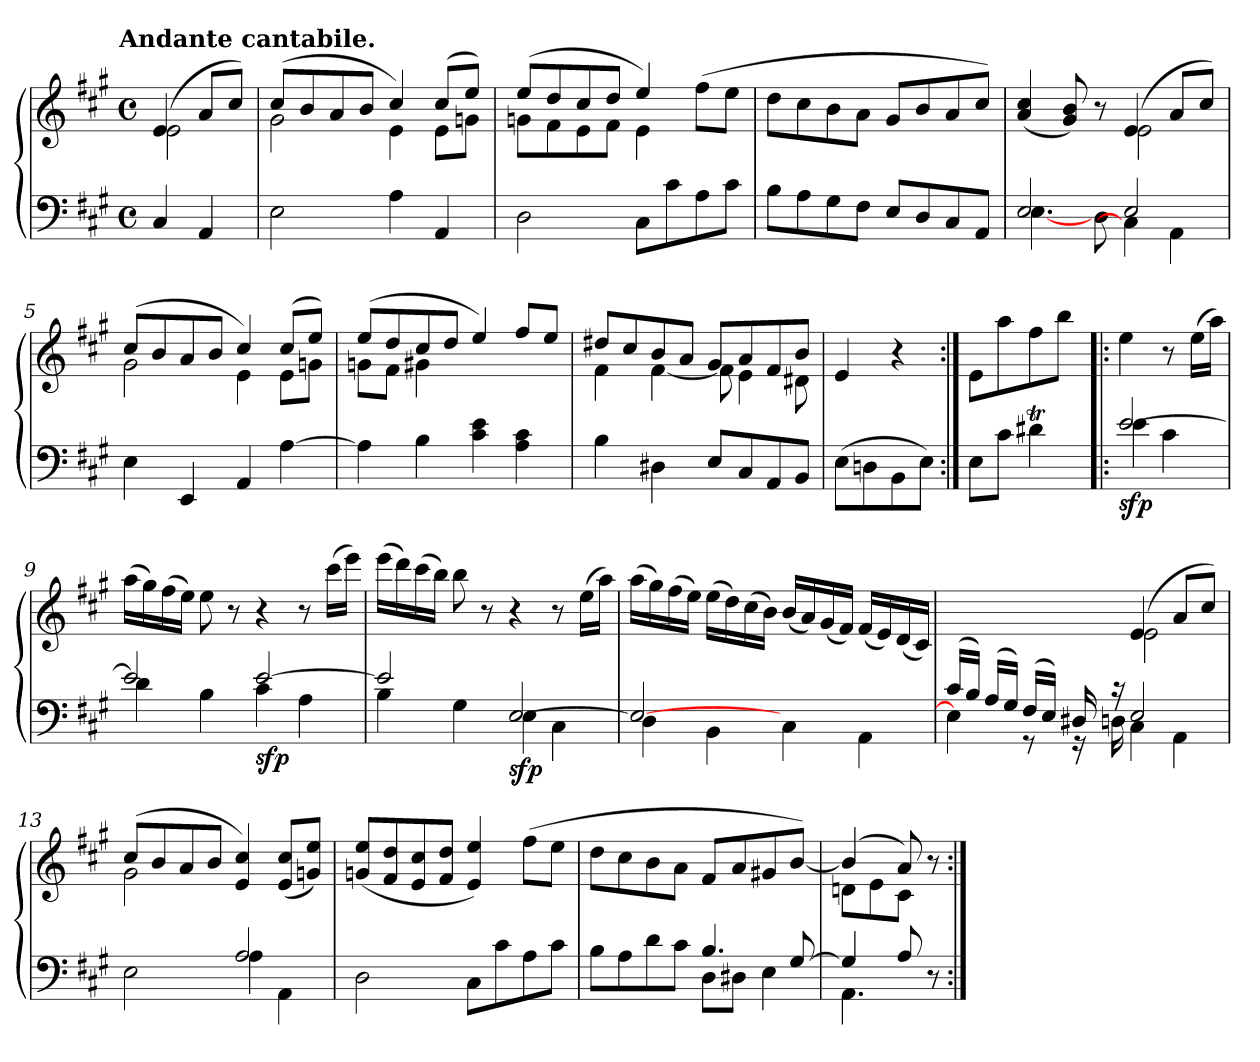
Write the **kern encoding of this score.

**kern	**kern	**dynam
*part1	*part1	*part1
*staff2	*staff1	*staff1/2
*clefF4	*clefG2	*
*k[f#c#g#]	*k[f#c#g#]	*
*A:	*A:	*
!!LO:TX:omd:t=Andante cantabile.
*M4/4	*M4/4	*
*met(c)	*met(c)	*
*MM72	*MM72	*
=	=	=
*	*^	*
4C#/	(>4e/	2e\	.
4AA/	8a/L	.	.
.	8cc#/J)	.	.
=1	=1	=1	=1
2E\	(>8cc#/L	2g#\	.
.	8b/	.	.
.	8a/	.	.
.	8b/J	.	.
4A\	4cc#/)	4e\	.
4AA/	(>8cc#/L	8e\L	.
.	8ee/J)	8gn\J	.
=2	=2	=2	=2
2D\	(>8ee/L	8gn\L	.
.	8dd/	8f#\	.
.	8cc#/	8e\	.
.	8dd/J	8f#\J	.
8C#\L	4ee/)	4e\	.
8c#\	.	.	.
8A\	4ryy	(>8ff#\L	.
8c#\J	.	8ee\J	.
*	*v	*v	*
=3	=3	=3
8B\L	8dd\L	.
8A\	8cc#\	.
8G#\	8b\	.
8F#\J	8a\J	.
8E/L	8g#/L	.
8D/	8b/	.
8C#/	8a/	.
8AA/J	8cc#/J)	.
=4	=4	=4
*^	*^	*
2E/	[4.E\	(<4a/ 4cc#/	2ryy	.
.	.	8g#/ 8b/)	.	.
.	8D\	8r	.	.
2E/	4C#\]	(>4e/	2e\	.
.	4AA\	8a/L	.	.
.	.	8cc#/J)	.	.
*v	*v	*	*	*
!!LO:LB:g=z	!!
=5	=5	=5	=5
4E\	(>8cc#/L	2g#\	.
.	8b/	.	.
4EE/	8a/	.	.
.	8b/J	.	.
4AA/	4cc#/)	4e\	.
[4A\	(>8cc#/L	8e\L	.
.	8ee/J)	8gn\J	.
=6	=6	=6	=6
4A\]	(>8ee/L	8gn\L	.
.	8dd/	8f#\J	.
4B\	8cc#/	4g#X\	.
.	8dd/J	.	.
4c#\ 4e\	4ee/)	2ryy	.
4A\ 4c#\	8ff#/L	.	.
.	8ee/J	.	.
=7	=7	=7	=7
4B\	8dd#X/L	4f#\	.
.	8cc#/	.	.
4D#X\	8b/	[4f#\	.
.	8a/J	.	.
8E/L	8g#/L	8f#\]	.
8C#/	8a/	4e\	.
8AA/	8f#/	.	.
8BB/J	8b/J	8d#X\	.
*	*v	*v	*
=8	=8	=8
(>8E\L	4e/	.
8Dn\	.	.
8BB\	4r	.
8E\J)	.	.
=8:|!	=8:|!	=8:|!
8E\L	8e\L	.
8c#\J	8aa\	.
4d#Xt\	8ff#\	.
.	8bb\J	.
=8!|:	=8!|:	=8!|:
*^	*	*
!	!	!	!LO:DY:b=2
[2e/	4e\	4ee\	sfp
.	4c#\	8r	.
.	.	(>16ee\LL	.
.	.	16aa\JJ)	.
!!LO:LB:g=z
=9	=9	=9	=9
2e/]	4d\	(>16aa\LL	.
.	.	16gg#\)	.
.	.	(>16ff#\	.
.	.	16ee\JJ)	.
.	4B\	8ee\	.
.	.	8r	.
!	!	!	!LO:DY:b=2
[2e/	4c#\	4r	sfp
.	4A\	8r	.
.	.	(>16ccc#\LL	.
.	.	16eee\JJ)	.
=10	=10	=10	=10
2e/]	4B\	(>16eee\LL	.
.	.	16ddd\)	.
.	.	(>16ccc#\	.
.	.	16bb\JJ)	.
.	4G#\	8bb\	.
.	.	8r	.
!	!	!	!LO:DY:b=2
[2E/	4E\	4r	sfp
.	4C#\	8r	.
.	.	(>16ee\LL	.
.	.	16aa\JJ)	.
=11	=11	=11	=11
2E/_	4D\	(>16aa\LL	.
.	.	16gg#\)	.
.	.	(>16ff#\	.
.	.	16ee\JJ)	.
.	4BB\	(>16ee\LL	.
.	.	16dd\)	.
.	.	(>16cc#\	.
.	.	16b\JJ)	.
2ryy	4C#\	(<16b/LL	.
.	.	16a/)	.
.	.	(<16g#/	.
.	.	16f#/JJ)	.
.	4AA\	(<16f#/LL	.
.	.	16e/)	.
.	.	(<16d/	.
.	.	16c#/JJ)	.
!!LO:LB:g=z
=12	=12	=12	=12
*	*	*^	*
(>16c#/LL	4E\]	2ryy	2ryy	.
16B/JJ)	.	.	.	.
(>16A/LL	.	.	.	.
16G#/JJ)	.	.	.	.
(>16F#/LL	8rGG	.	.	.
16E/JJ)	.	.	.	.
16D#X/	16rGG	.	.	.
16rc	16Dn\	.	.	.
2E/	4C#\	(>4e/	2e\	.
.	4AA\	8a/L	.	.
.	.	8cc#/J)	.	.
=13	=13	=13	=13	=13
2ryy	2E\	(8cc#/L	2g#\	.
.	.	8b/	.	.
.	.	8a/	.	.
.	.	8b/J	.	.
2A/	4A\	4e/ 4cc#/)	2ryy	.
.	4AA\	(<8e/ 8cc#/L	.	.
.	.	8gn/ 8ee/J)	.	.
*v	*v	*	*	*
*	*v	*v	*
=14	=14	=14
2D\	(<8gn/ 8ee/L	.
.	8f#/ 8dd/	.
.	8e/ 8cc#/	.
.	8f#/ 8dd/J	.
8C#\L	4e/ 4ee/)	.
8c#\	.	.
8A\	(>8ff#\L	.
8c#\J	8ee\J	.
=15	=15	=15
*^	*	*
8B\L	2ryy	8dd\L	.
8A\	.	8cc#\	.
8d\	.	8b\	.
8c#\J	.	8a\J	.
4.B/	8D\L	8f#/L	.
.	8D#X\J	8a/	.
.	4E\	8g#X/	.
[8G#/	.	[8b/J)	.
=16	=16	=16	=16
*	*	*^	*
4G#/]	4.AA\	(>4b/]	8dn\L	.
.	.	.	8e\	.
8A/	.	8a/)	8c#\J	.
8r	8ryy	8r	8ryy	.
*v	*v	*	*	*
*	*v	*v	*
=:|!	=:|!	=:|!
*-	*-	*-
